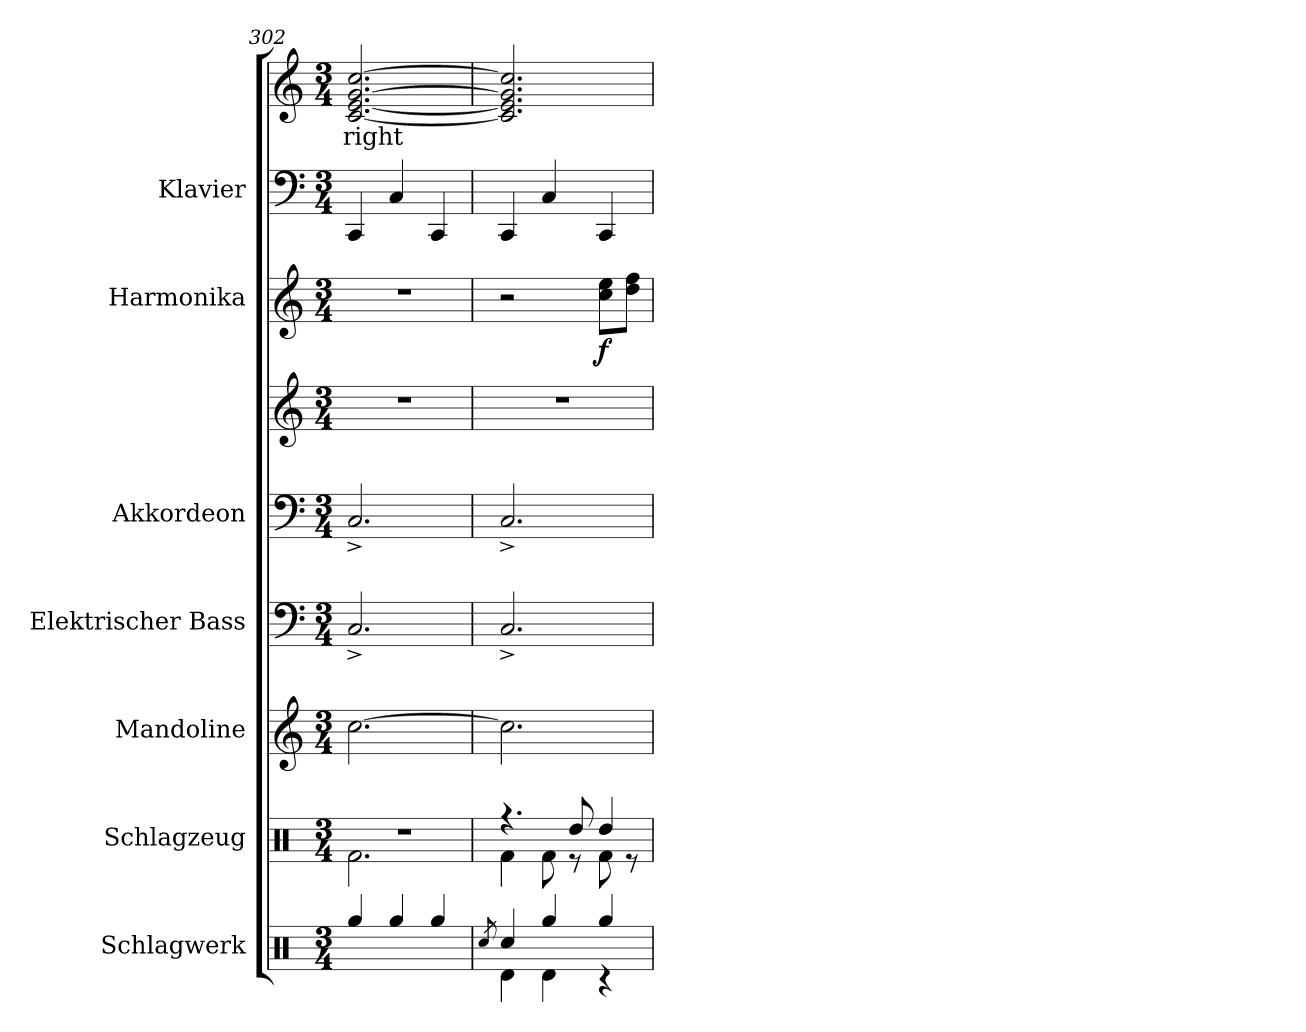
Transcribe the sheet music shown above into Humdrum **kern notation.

**kern	**kern	**kern	**kern	**kern	**kern	**kern	**dynam	**kern	**kern	**text
*part7	*part6	*part5	*part4	*part3	*part3	*part2	*part2	*part1	*part1	*part1
*staff9	*staff8	*staff7	*staff6	*staff5	*staff4	*staff3	*staff3	*staff2	*staff1	*staff1
*I"Schlagwerk	*I"Schlagzeug	*I"Mandoline	*I"Elektrischer Bass	*I"Akkordeon	*	*I"Harmonika	*	*I"Klavier	*	*
*I'Schlw.	*I'Schlgz.	*I'Mand.	*I'E-B.	*I'Akk.	*	*	*	*I'Klav.	*	*
*clefX	*clefX	*clefG2	*clefF4	*clefF4	*clefG2	*clefG2	*	*clefF4	*clefG2	*
*	*	*	*ITrd7c12	*	*	*	*	*	*	*
*k[]	*k[]	*k[]	*k[]	*k[]	*k[]	*k[]	*	*k[]	*k[]	*
*M3/4	*M3/4	*M3/4	*M3/4	*M3/4	*M3/4	*M3/4	*	*M3/4	*M3/4	*
=302	=302	=302	=302	=302	=302	=302	=302	=302	=302	=302
*	*^	*	*	*	*	*	*	*	*	*
!	!	!	!	!	!	!	!	!	!	!	!LO:LY:b
4Rgg/	2.r	2.Rf\	[2.cc\	2.CC^/	2.C^/	2.r	2.r	.	4CC/	[2.c/ [2.e/ [2.g/ [2.cc/	-right
4Rgg/	.	.	.	.	.	.	.	.	4C/	.	.
4Rgg/	.	.	.	.	.	.	.	.	4CC/	.	.
!!LO:PB:g=z
=303	=303	=303	=303	=303	=303	=303	=303	=303	=303	=303	=303
8qRcc/	.	.	.	.	.	.	.	.	.	.	.
*^	*	*	*	*	*	*	*	*	*	*	*
4Rcc/	4Rd\	4.r	4Rf\	2.cc\]	2.CC^/	2.C^/	2.r	2r	.	4CC/	2.c/] 2.e/] 2.g/] 2.cc/]	.
4Rgg/	4Rd\	.	8Rf\	.	.	.	.	.	.	4C/	.	.
.	.	8Rdd/	8r	.	.	.	.	.	.	.	.	.
!	!	!	!	!	!	!	!	!	!LO:DY:b	!	!	!
4Rgg/	4r	4Rdd/	8Rf\	.	.	.	.	8cc\ 8ee\L	f	4CC/	.	.
.	.	.	8r	.	.	.	.	8dd\ 8ff\J	.	.	.	.
*v	*v	*	*	*	*	*	*	*	*	*	*	*
*	*v	*v	*	*	*	*	*	*	*	*	*
=	=	=	=	=	=	=	=	=	=	=
*-	*-	*-	*-	*-	*-	*-	*-	*-	*-	*-
